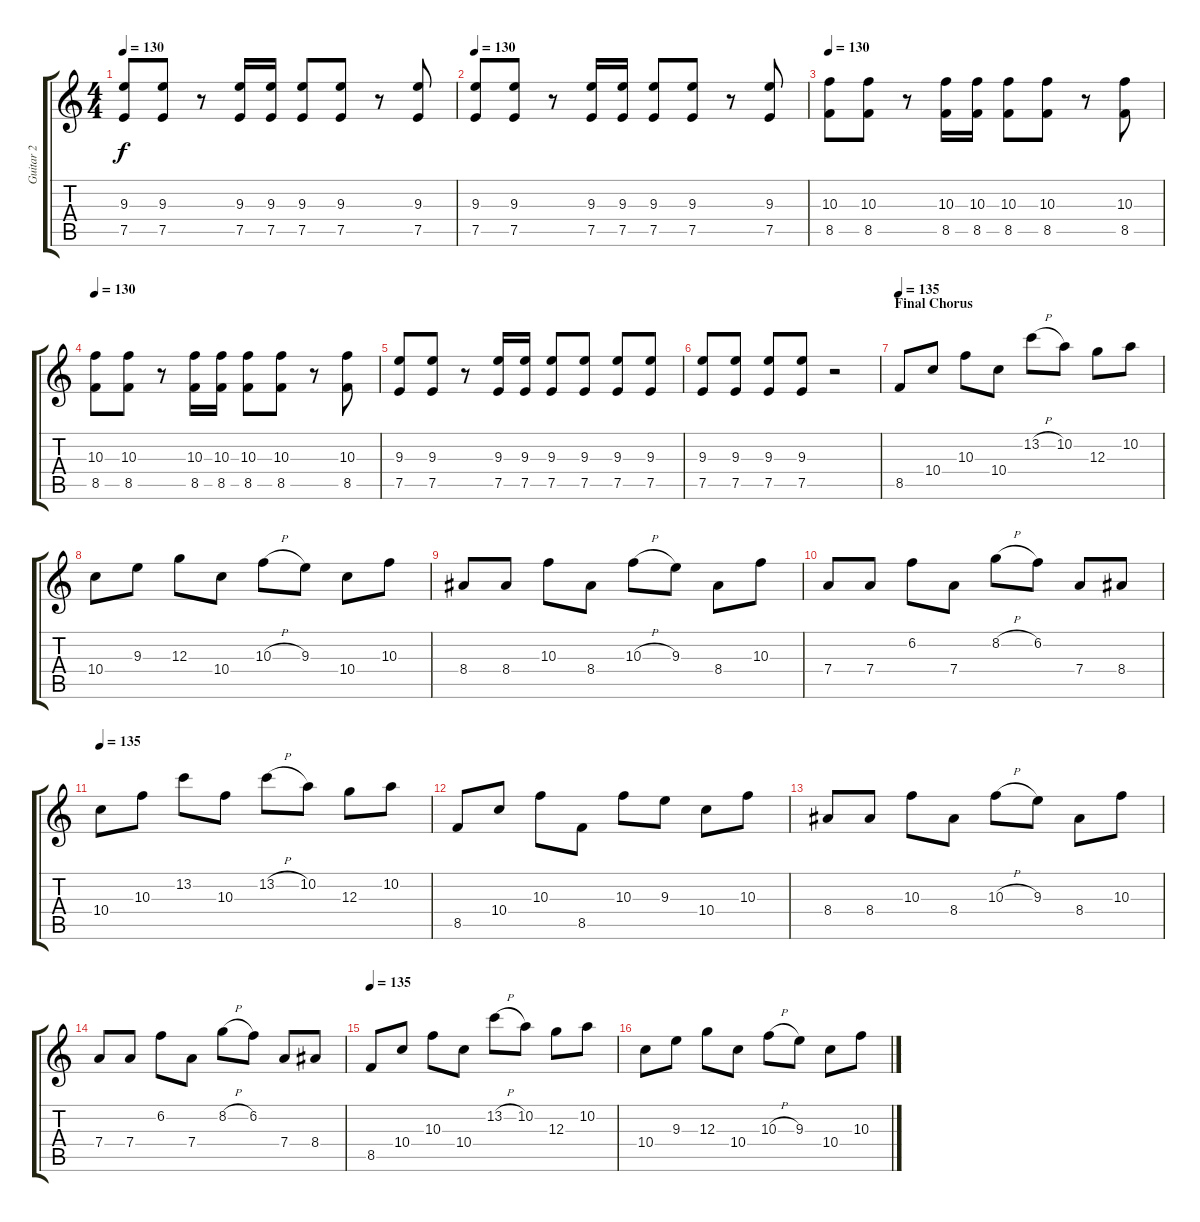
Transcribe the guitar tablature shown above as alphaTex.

\track ("Guitar 2" "Guitar 2") {instrument distortionguitar}
\staff {score tabs}
\tuning (E4 B3 G3 D3 A2 D2) {hide}
\ts (4 4)
\tempo 130
\clef g2
\ks c
(9.3 7.5).8{dy f volume 9} (9.3 7.5).8 r.8 (9.3 7.5).16 (9.3 7.5).16 (9.3 7.5).8 (9.3 7.5).8 r.8 (9.3 7.5).8 |
\tempo 130
(9.3 7.5).8{volume 9} (9.3 7.5).8 r.8 (9.3 7.5).16 (9.3 7.5).16 (9.3 7.5).8 (9.3 7.5).8 r.8 (9.3 7.5).8 |
\tempo 130
(10.3 8.5).8{volume 9} (10.3 8.5).8 r.8 (10.3 8.5).16 (10.3 8.5).16 (10.3 8.5).8 (10.3 8.5).8 r.8 (10.3 8.5).8 |
\tempo 130
(10.3 8.5).8{volume 9} (10.3 8.5).8 r.8 (10.3 8.5).16 (10.3 8.5).16 (10.3 8.5).8 (10.3 8.5).8 r.8 (10.3 8.5).8 |
(9.3 7.5).8{volume 9} (9.3 7.5).8 r.8 (9.3 7.5).16 (9.3 7.5).16 (9.3 7.5).8 (9.3 7.5).8 (9.3 7.5).8 (9.3 7.5).8 |
(9.3 7.5).8 (9.3 7.5).8 (9.3 7.5).8 (9.3 7.5).8 r.2 |
\section ("" "Final Chorus")
\tempo 135
8.5.8 10.4.8 10.3.8 10.4.8 13.2{h}.8 10.2.8 12.3.8 10.2.8 |
10.4.8 9.3.8 12.3.8 10.4.8 10.3{h}.8 9.3.8 10.4.8 10.3.8 |
8.4.8 8.4.8 10.3.8 8.4.8 10.3{h}.8 9.3.8 8.4.8 10.3.8 |
7.4.8 7.4.8 6.2.8 7.4.8 8.2{h}.8 6.2.8 7.4.8 8.4.8 |
\tempo 135
10.4.8 10.3.8 13.2.8 10.3.8 13.2{h}.8 10.2.8 12.3.8 10.2.8 |
8.5.8 10.4.8 10.3.8 8.5.8 10.3.8 9.3.8 10.4.8 10.3.8 |
8.4.8 8.4.8 10.3.8 8.4.8 10.3{h}.8 9.3.8 8.4.8 10.3.8 |
7.4.8 7.4.8 6.2.8 7.4.8 8.2{h}.8 6.2.8 7.4.8 8.4.8 |
\tempo 135
8.5.8 10.4.8 10.3.8 10.4.8 13.2{h}.8 10.2.8 12.3.8 10.2.8 |
10.4.8 9.3.8 12.3.8 10.4.8 10.3{h}.8 9.3.8 10.4.8 10.3.8
